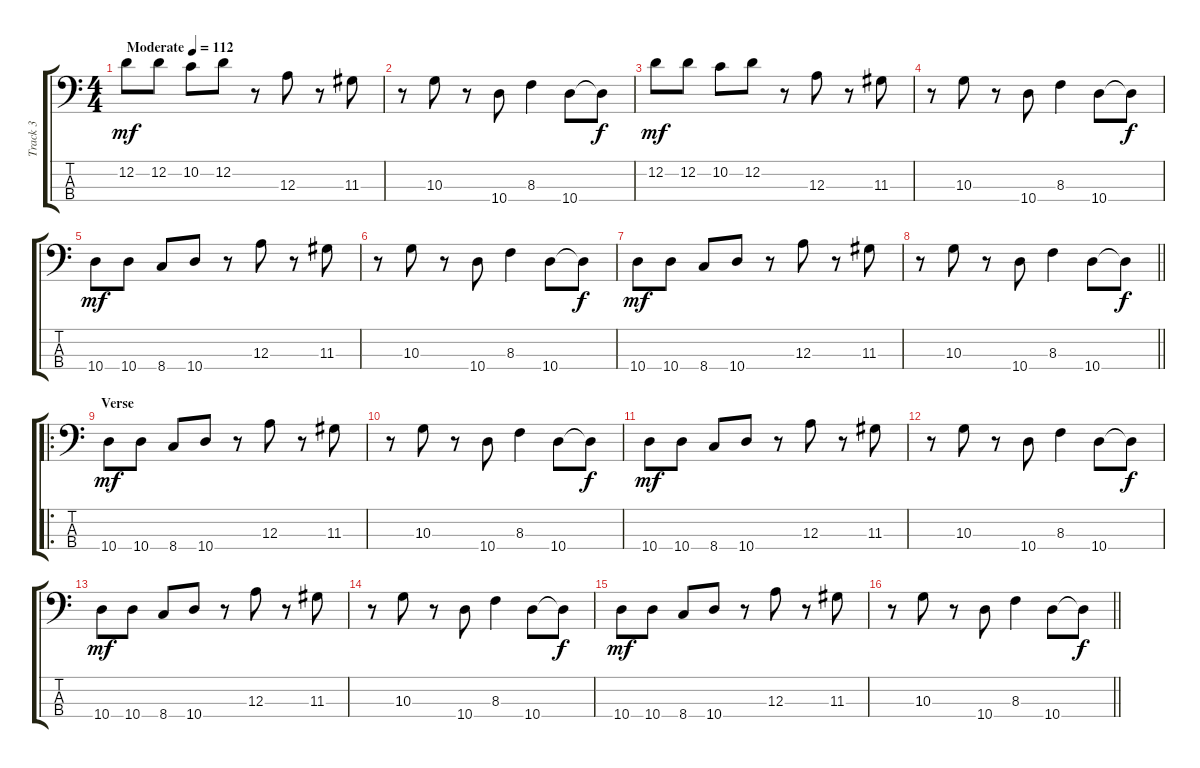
\track ("Track 3" "Track 3") {instrument electricbassfinger}
\staff {score tabs}
\tuning (G2 D2 A1 E1) {hide}
\ts (4 4)
\tempo (112 "Moderate")
\clef f4
\ks c
12.2.8{dy mf instrument electricbassfinger} 12.2.8 10.2.8 12.2.8 r.8 12.3.8 r.8 11.3.8 |
r.8 10.3.8 r.8 10.4.8 8.3.4 10.4.8 10.4{t}.8{dy f} |
12.2.8{dy mf} 12.2.8 10.2.8 12.2.8 r.8 12.3.8 r.8 11.3.8 |
r.8 10.3.8 r.8 10.4.8 8.3.4 10.4.8 10.4{t}.8{dy f} |
10.4.8{dy mf} 10.4.8 8.4.8 10.4.8 r.8 12.3.8 r.8 11.3.8 |
r.8 10.3.8 r.8 10.4.8 8.3.4 10.4.8 10.4{t}.8{dy f} |
10.4.8{dy mf} 10.4.8 8.4.8 10.4.8 r.8 12.3.8 r.8 11.3.8 |
\barLineRight lightlight
r.8 10.3.8 r.8 10.4.8 8.3.4 10.4.8 10.4{t}.8{dy f} |
\ro
\section ("" "Verse")
10.4.8{dy mf} 10.4.8 8.4.8 10.4.8 r.8 12.3.8 r.8 11.3.8 |
r.8 10.3.8 r.8 10.4.8 8.3.4 10.4.8 10.4{t}.8{dy f} |
10.4.8{dy mf} 10.4.8 8.4.8 10.4.8 r.8 12.3.8 r.8 11.3.8 |
r.8 10.3.8 r.8 10.4.8 8.3.4 10.4.8 10.4{t}.8{dy f} |
10.4.8{dy mf} 10.4.8 8.4.8 10.4.8 r.8 12.3.8 r.8 11.3.8 |
r.8 10.3.8 r.8 10.4.8 8.3.4 10.4.8 10.4{t}.8{dy f} |
10.4.8{dy mf} 10.4.8 8.4.8 10.4.8 r.8 12.3.8 r.8 11.3.8 |
\barLineRight lightlight
r.8 10.3.8 r.8 10.4.8 8.3.4 10.4.8 10.4{t}.8{dy f}
